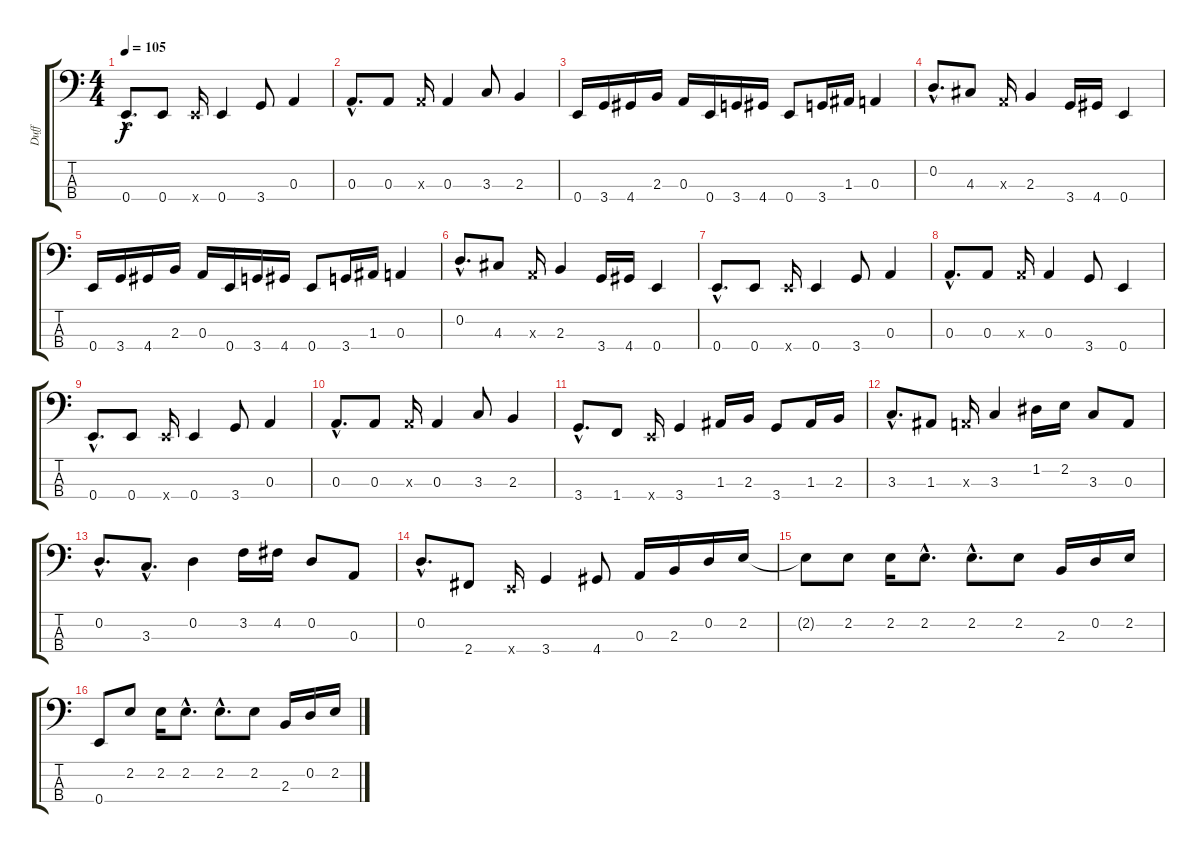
\track ("Duff" "Duff") {instrument electricbassfinger}
\staff {score tabs}
\tuning (G2 D2 A1 E1) {hide}
\ts (4 4)
\tempo 105
\clef f4
\ks c
0.4{hac}.8{d dy f} 0.4.8 0.4{x}.16 0.4.4 3.4.8 0.3.4 |
0.3{hac}.8{d} 0.3.8 0.3{x}.16 0.3.4 3.3.8 2.3.4 |
0.4.16 3.4.16 4.4.16 2.3.16 0.3.16 0.4.16 3.4.16 4.4.16 0.4.8 3.4.16 1.3.16 0.3.4 |
0.2{hac}.8{d} 4.3.8 0.3{x}.16 2.3.4 3.4.16 4.4.16 0.4.4 |
0.4.16 3.4.16 4.4.16 2.3.16 0.3.16 0.4.16 3.4.16 4.4.16 0.4.8 3.4.16 1.3.16 0.3.4 |
0.2{hac}.8{d} 4.3.8 0.3{x}.16 2.3.4 3.4.16 4.4.16 0.4.4 |
0.4{hac}.8{d} 0.4.8 0.4{x}.16 0.4.4 3.4.8 0.3.4 |
0.3{hac}.8{d} 0.3.8 0.3{x}.16 0.3.4 3.4.8 0.4.4 |
0.4{hac}.8{d} 0.4.8 0.4{x}.16 0.4.4 3.4.8 0.3.4 |
0.3{hac}.8{d} 0.3.8 0.3{x}.16 0.3.4 3.3.8 2.3.4 |
3.4{hac}.8{d} 1.4.8 0.4{x}.16 3.4.4 1.3.16 2.3.16 3.4.8 1.3.16 2.3.16 |
3.3{hac}.8{d} 1.3.8 0.3{x}.16 3.3.4 1.2.16 2.2.16 3.3.8 0.3.8 |
0.2{hac}.8{d} 3.3{hac}.8{d} 0.2.4 3.2.16 4.2.16 0.2.8 0.3.8 |
0.2{hac}.8{d} 2.4.8 0.4{x}.16 3.4.4 4.4.8 0.3.16 2.3.16 0.2.16 2.2.16 |
2.2{t}.8 2.2.8 2.2.16 2.2{hac}.8{d} 2.2{hac}.8{d} 2.2.8 2.3.16 0.2.16 2.2.16 |
0.4.8 2.2.8 2.2.16 2.2{hac}.8{d} 2.2{hac}.8{d} 2.2.8 2.3.16 0.2.16 2.2.16
